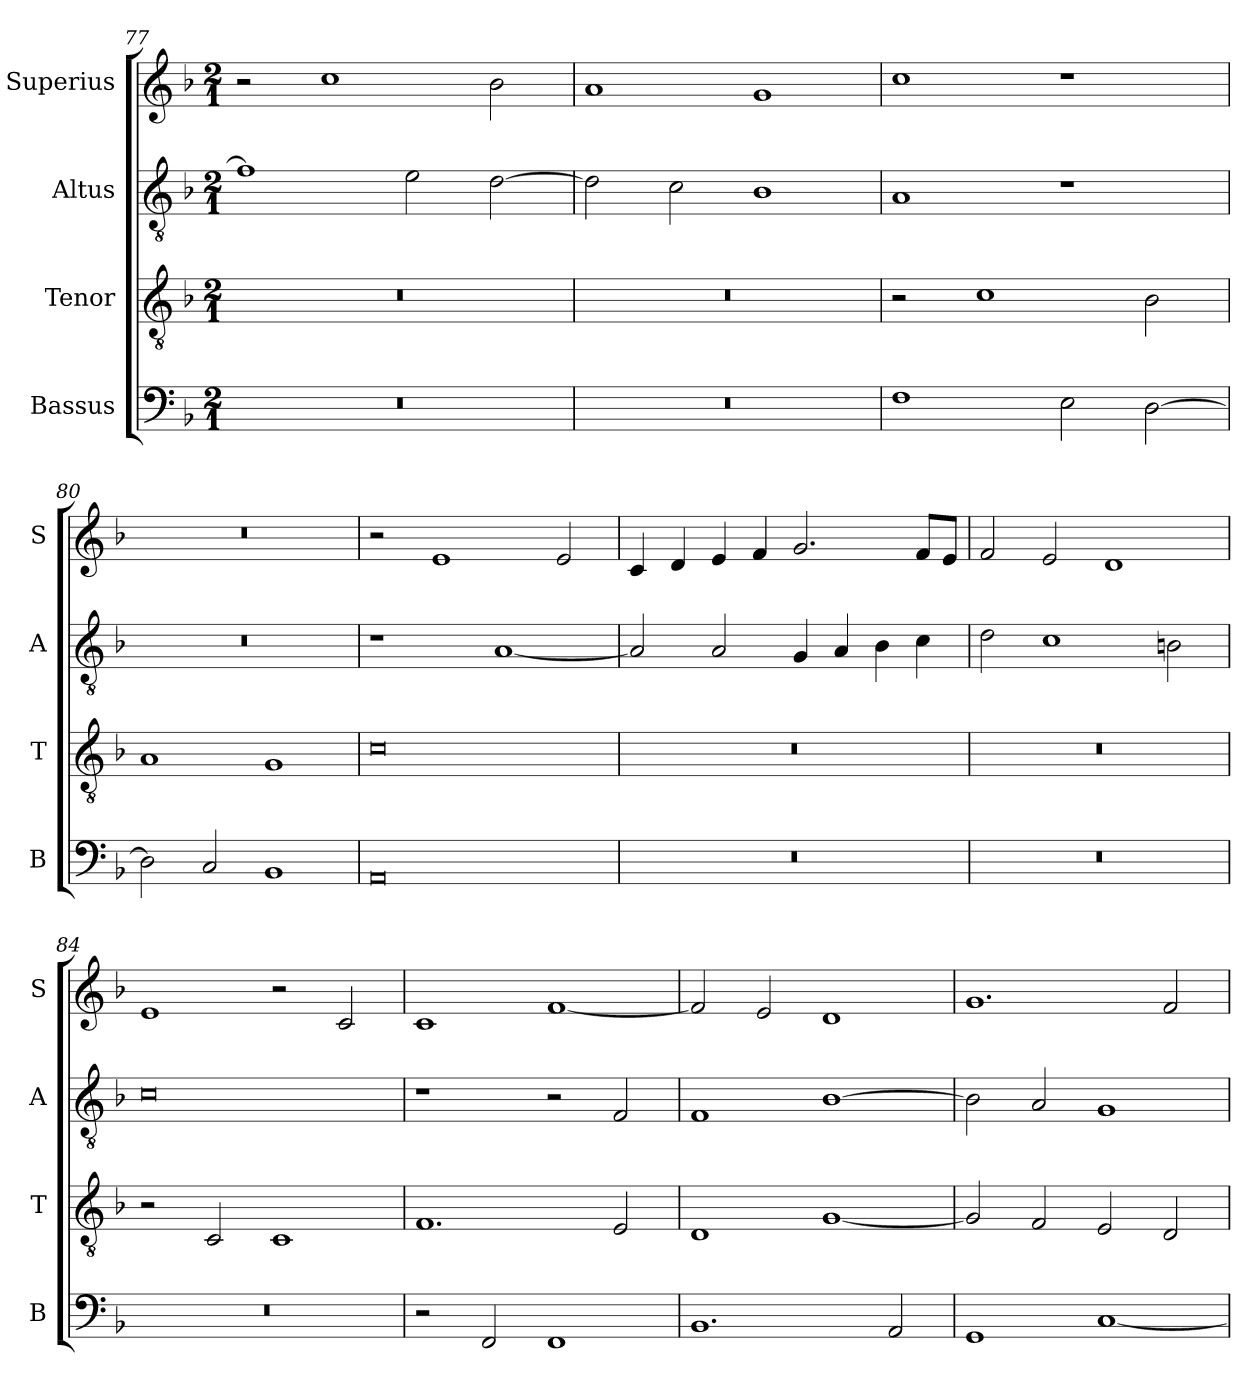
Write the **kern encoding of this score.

**kern	**kern	**kern	**kern
*part4	*part3	*part2	*part1
*staff4	*staff3	*staff2	*staff1
*I"Bassus	*I"Tenor	*I"Altus	*I"Superius
*I'B	*I'T	*I'A	*I'S
*clefF4	*clefGv2	*clefGv2	*clefG2
*k[b-]	*k[b-]	*k[b-]	*k[b-]
*F:	*F:	*F:	*F:
*M2/1	*M2/1	*M2/1	*M2/1
=77	=77	=77	=77
0r	0r	1f]	2r
.	.	.	1cc
.	.	2e	.
.	.	[2d	2b-
=78	=78	=78	=78
0r	0r	2d]	1a
.	.	2c	.
.	.	1B-	1g
=79	=79	=79	=79
1F	2r	1A	1cc
.	1c	.	.
2E	.	1r	1r
[2D	2B-	.	.
=80	=80	=80	=80
2D]	1A	0r	0r
2C	.	.	.
1BB-	1G	.	.
=81	=81	=81	=81
0AA	0c	1r	2r
.	.	.	1e
.	.	[1A	.
.	.	.	2e
=82	=82	=82	=82
0r	0r	2A]	4c
.	.	.	4d
.	.	2A	4e
.	.	.	4f
.	.	4G	2.g
.	.	4A	.
.	.	4B-	.
.	.	4c	8fL
.	.	.	8eJ
=83	=83	=83	=83
0r	0r	2d	2f
.	.	1c	2e
.	.	.	1d
.	.	2Bn	.
=84	=84	=84	=84
0r	2r	0c	1e
.	2C	.	.
.	1C	.	2r
.	.	.	2c
=85	=85	=85	=85
2r	1.F	1r	1c
2FF	.	.	.
1FF	.	2r	[1f
.	2E	2F	.
=86	=86	=86	=86
1.BB-	1D	1F	2f]
.	.	.	2e
.	[1G	[1B-	1d
2AA	.	.	.
=87	=87	=87	=87
1GG	2G]	2B-]	1.g
.	2F	2A	.
[1C	2E	1G	.
.	2D	.	2f
=	=	=	=
*-	*-	*-	*-
